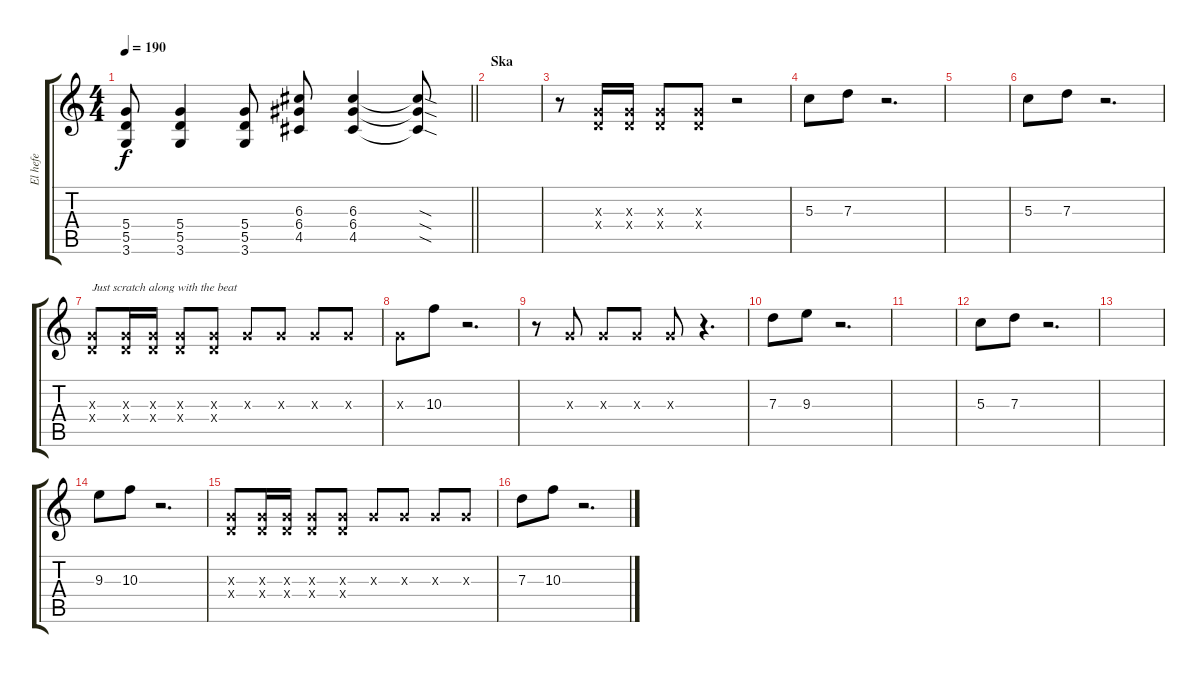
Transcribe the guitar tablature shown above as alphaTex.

\track ("El hefe" "El hefe") {instrument overdrivenguitar}
\staff {score tabs}
\tuning (E4 B3 G3 D3 A2 E2) {hide}
\ts (4 4)
\tempo 190
\clef g2
\barLineRight lightlight
\ks c
(5.4 5.5 3.6).8{dy f} (5.4 5.5 3.6).4 (5.4 5.5 3.6).8 (6.3 6.4 4.5).8 (6.3 6.4 4.5).4 (6.3{sod t} 6.4{sod t} 4.5{sod t}).8 |
\section ("" "Ska")
|
r.8 (0.3{x} 0.4{x}).16 (0.3{x} 0.4{x}).16 (0.3{x} 0.4{x}).8 (0.3{x} 0.4{x}).8 r.2 |
5.3.8 7.3.8 r.2{d} |
|
5.3.8 7.3.8 r.2{d} |
(0.3{x} 0.4{x}).8{txt "Just scratch along with the beat"} (0.3{x} 0.4{x}).16 (0.3{x} 0.4{x}).16 (0.3{x} 0.4{x}).8 (0.3{x} 0.4{x}).8 0.3{x}.8 0.3{x}.8 0.3{x}.8 0.3{x}.8 |
0.3{x}.8 10.3.8 r.2{d} |
r.8 0.3{x}.8 0.3{x}.8 0.3{x}.8 0.3{x}.8 r.4{d} |
7.3.8 9.3.8 r.2{d} |
|
5.3.8 7.3.8 r.2{d} |
|
9.3.8 10.3.8 r.2{d} |
(0.3{x} 0.4{x}).8 (0.3{x} 0.4{x}).16 (0.3{x} 0.4{x}).16 (0.3{x} 0.4{x}).8 (0.3{x} 0.4{x}).8 0.3{x}.8 0.3{x}.8 0.3{x}.8 0.3{x}.8 |
7.3.8 10.3.8 r.2{d}
